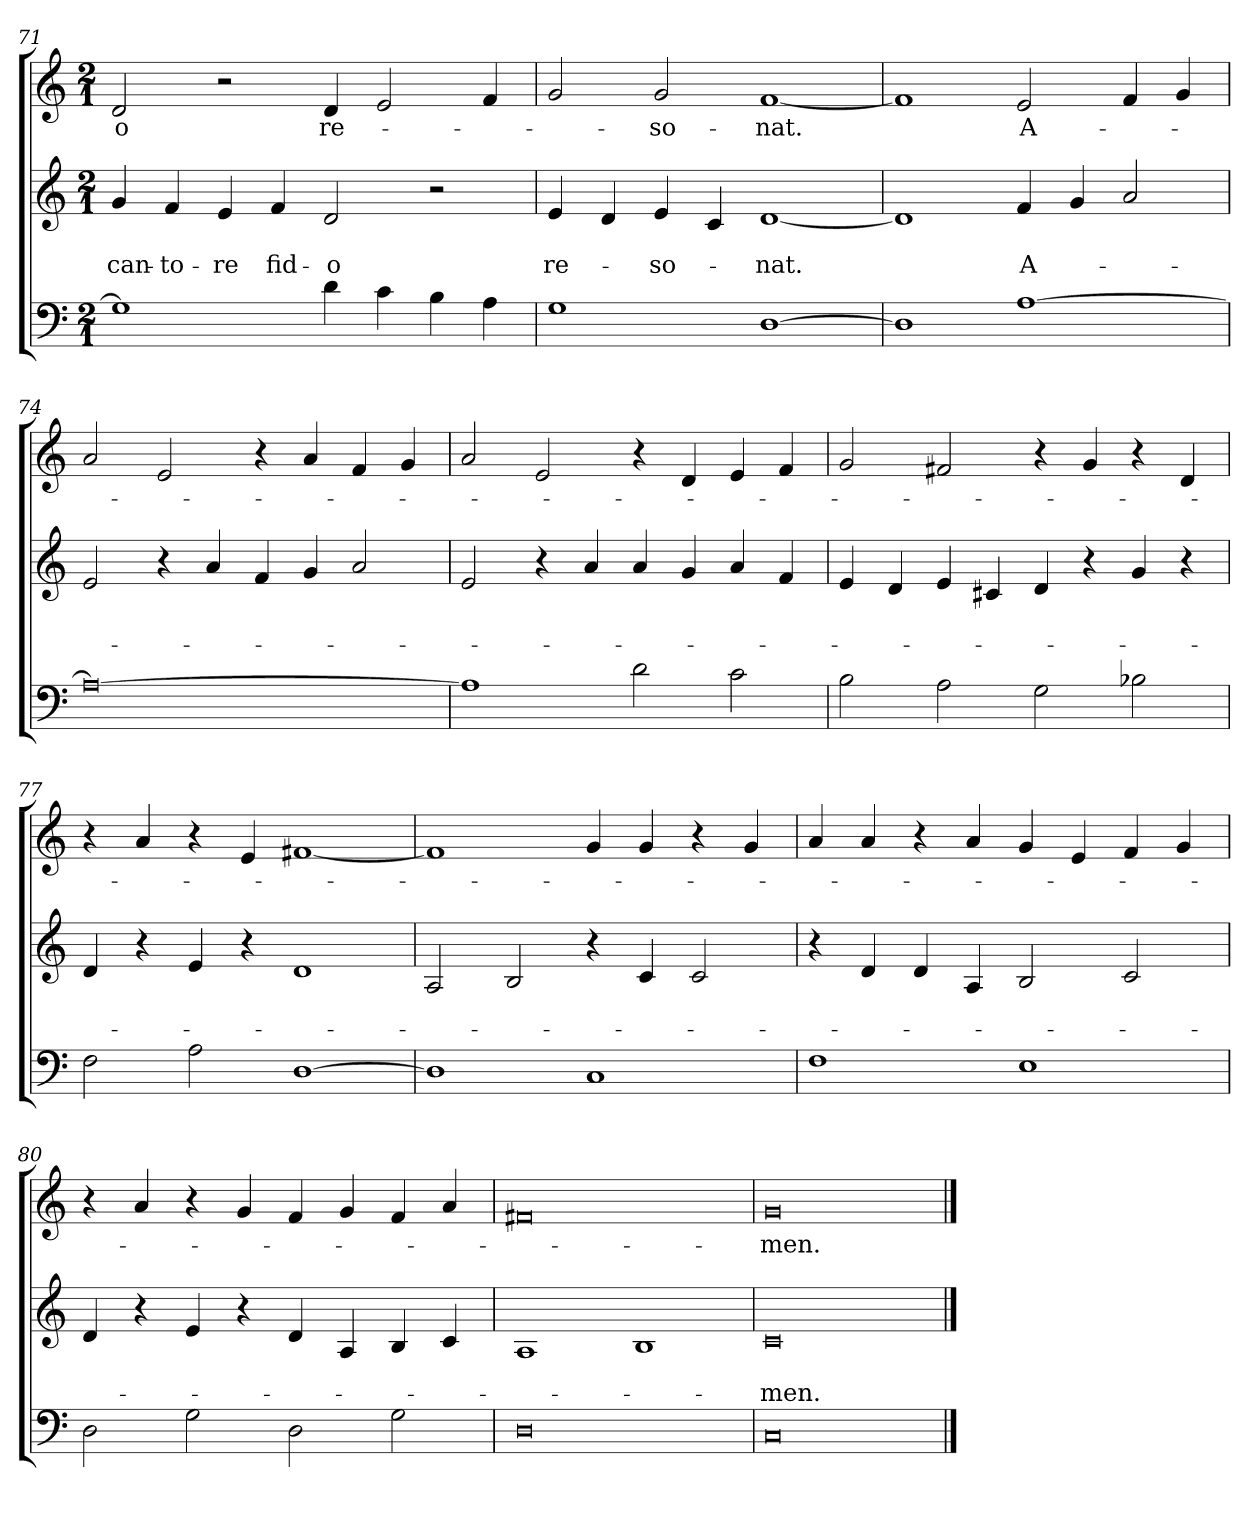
**kern	**kern	**text	**text	**kern	**text
*part3	*part2	*part2	*part2	*part1	*part1
*staff3	*staff2	*staff2	*staff2	*staff1	*staff1
*clefF4	*clefG2	*	*	*clefG2	*
*k[]	*k[]	*	*	*k[]	*
*C:	*C:	*	*	*C:	*
*M2/1	*M2/1	*	*	*M2/1	*
=71	=71	=71	=71	=71	=71
1G]	4g/	.	can-	2d/	-o
.	4f/	.	-to-	.	.
.	4e/	.	-re	2r	.
.	4f/	.	fid-	.	.
4d\	2d/	.	-o	4d/	re-
4c\	.	.	.	2e/	.
4B\	2r	.	.	.	.
4A\	.	.	.	4f/	.
=72	=72	=72	=72	=72	=72
1G	4e/	.	re-	2g/	.
.	4d/	.	.	.	.
.	4e/	.	-so-	2g/	-so-
.	4c/	.	.	.	.
[1D	[1d	.	-nat.	[1f	-nat.
=73	=73	=73	=73	=73	=73
1D]	1d]	.	.	1f]	.
[1A	4f/	.	A-	2e/	A-
.	4g/	.	.	.	.
.	2a/	.	.	4f/	.
.	.	.	.	4g/	.
=74	=74	=74	=74	=74	=74
0A_	2e/	.	.	2a/	.
.	4r	.	.	2e/	.
.	4a/	.	.	.	.
.	4f/	.	.	4r	.
.	4g/	.	.	4a/	.
.	2a/	.	.	4f/	.
.	.	.	.	4g/	.
!!LO:LB:g=z
=75	=75	=75	=75	=75	=75
1A]	2e/	.	.	2a/	.
.	4r	.	.	2e/	.
.	4a/	.	.	.	.
2d\	4a/	.	.	4r	.
.	4g/	.	.	4d/	.
2c\	4a/	.	.	4e/	.
.	4f/	.	.	4f/	.
=76	=76	=76	=76	=76	=76
2B\	4e/	.	.	2g/	.
.	4d/	.	.	.	.
2A\	4e/	.	.	2f#/	.
.	4c#/	.	.	.	.
2G\	4d/	.	.	4r	.
.	4r	.	.	4g/	.
2B-\	4g/	.	.	4r	.
.	4r	.	.	4d/	.
=77	=77	=77	=77	=77	=77
2F\	4d/	.	.	4r	.
.	4r	.	.	4a/	.
2A\	4e/	.	.	4r	.
.	4r	.	.	4e/	.
[1D	1d	.	.	[1f#X	.
=78	=78	=78	=78	=78	=78
1D]	2A/	.	.	1f#]	.
.	2B/	.	.	.	.
1C	4r	.	.	4g/	.
.	4c/	.	.	4g/	.
.	2c/	.	.	4r	.
.	.	.	.	4g/	.
!!LO:LB:g=z
=79	=79	=79	=79	=79	=79
1F	4r	.	.	4a/	.
.	4d/	.	.	4a/	.
.	4d/	.	.	4r	.
.	4A/	.	.	4a/	.
1E	2B/	.	.	4g/	.
.	.	.	.	4e/	.
.	2c/	.	.	4f/	.
.	.	.	.	4g/	.
=80	=80	=80	=80	=80	=80
2D\	4d/	.	.	4r	.
.	4r	.	.	4a/	.
2G\	4e/	.	.	4r	.
.	4r	.	.	4g/	.
2D\	4d/	.	.	4f/	.
.	4A/	.	.	4g/	.
2G\	4B/	.	.	4f/	.
.	4c/	.	.	4a/	.
=81	=81	=81	=81	=81	=81
0D	1A	.	.	0f#X	.
.	1B	.	.	.	.
=82	=82	=82	=82	=82	=82
0C	0c	.	-men.	0g	-men.
==	==	==	==	==	==
*-	*-	*-	*-	*-	*-
